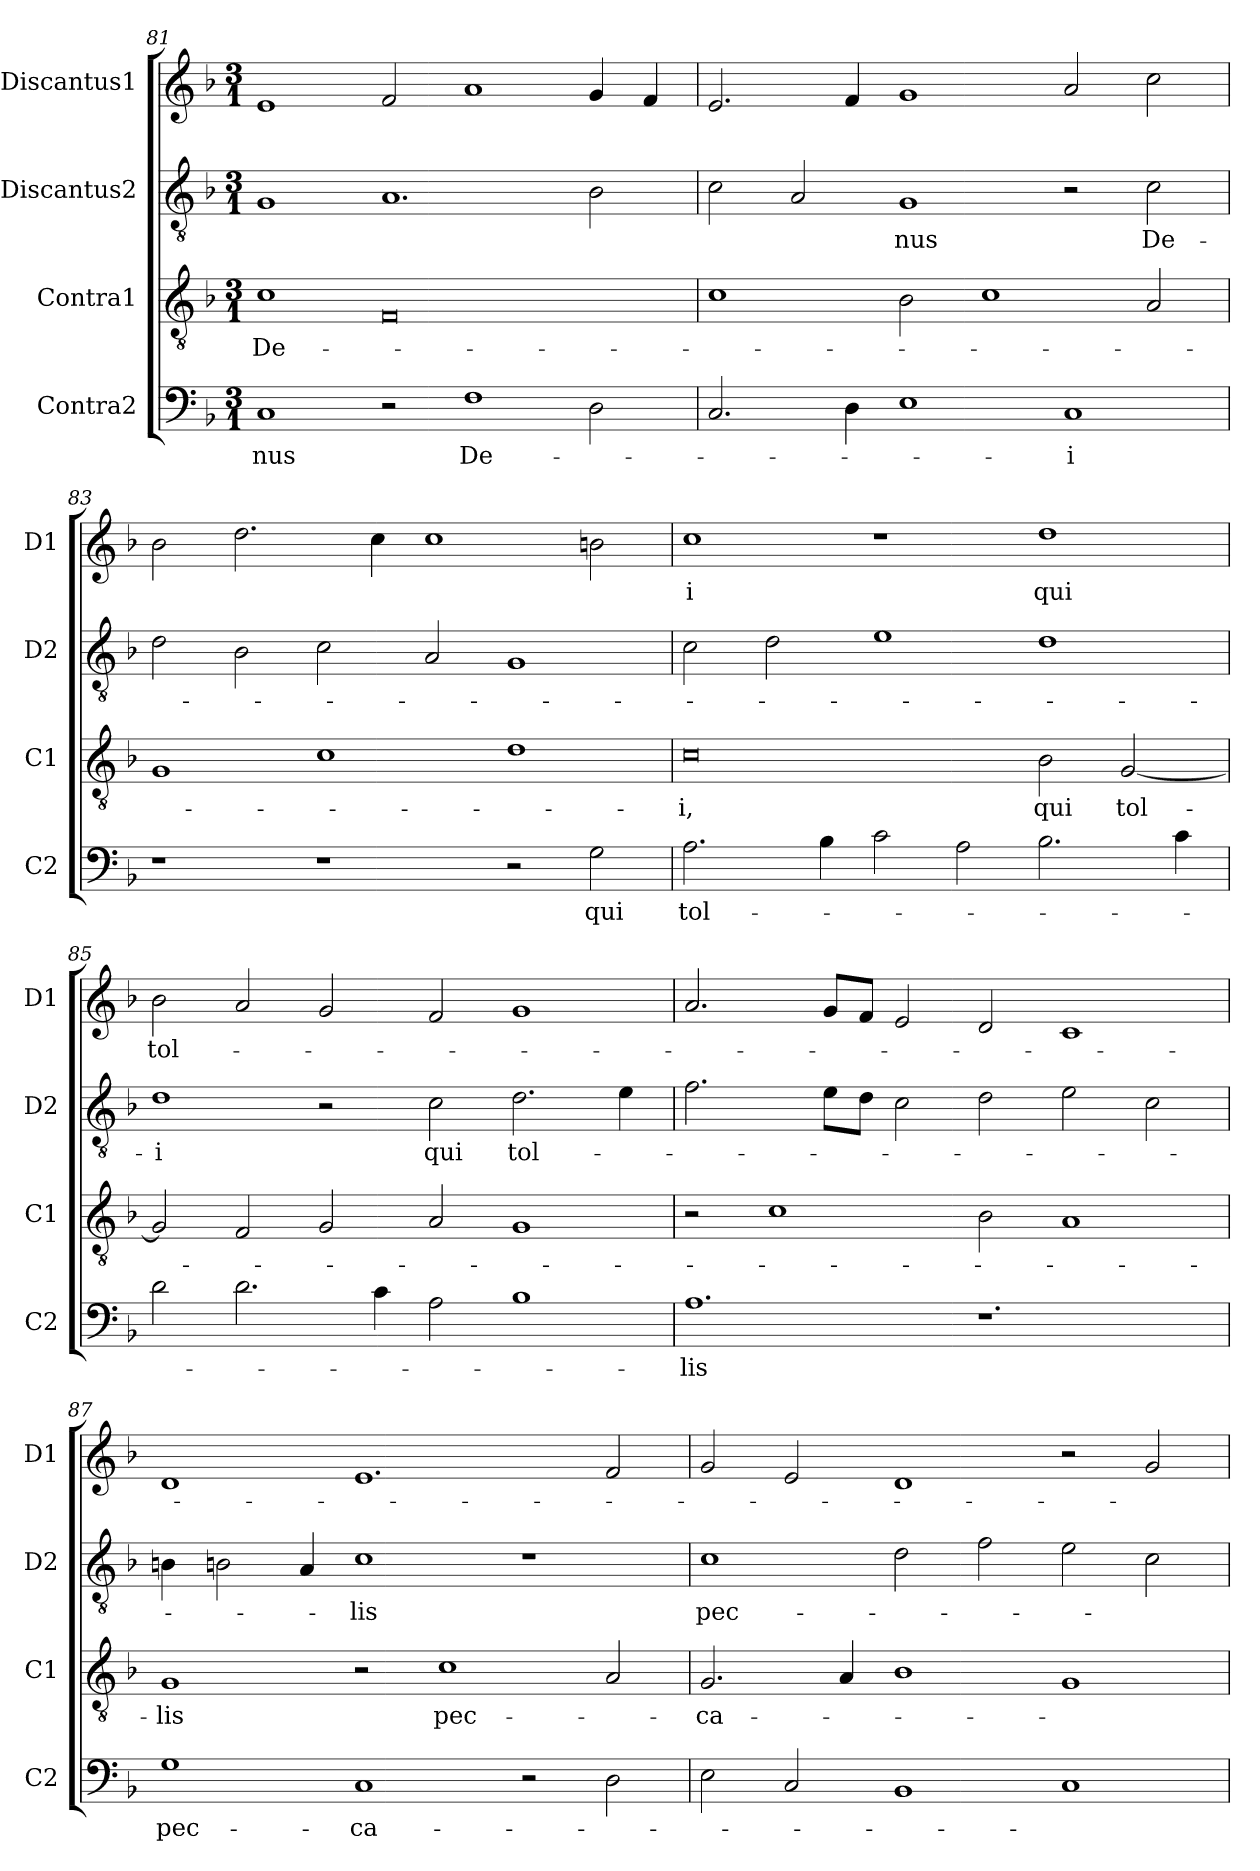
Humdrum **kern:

**kern	**text	**kern	**text	**kern	**text	**kern	**text
*part4	*part4	*part3	*part3	*part2	*part2	*part1	*part1
*staff4	*staff4	*staff3	*staff3	*staff2	*staff2	*staff1	*staff1
*I"Contra2	*	*I"Contra1	*	*I"Discantus2	*	*I"Discantus1	*
*I'C2	*	*I'C1	*	*I'D2	*	*I'D1	*
*clefF4	*	*clefGv2	*	*clefGv2	*	*clefG2	*
*k[b-]	*	*k[b-]	*	*k[b-]	*	*k[b-]	*
*M3/1	*	*M3/1	*	*M3/1	*	*M3/1	*
=81	=81	=81	=81	=81	=81	=81	=81
1C	-nus	1c	De-	1G	.	1e	.
2r	.	0F	.	1.A	.	2f/	.
1F	De-	.	.	.	.	1a	.
2D\	.	.	.	2B-\	.	4g/	.
.	.	.	.	.	.	4f/	.
=82	=82	=82	=82	=82	=82	=82	=82
2.C/	.	1c	.	2c\	.	2.e/	.
.	.	.	.	2A/	.	.	.
4D\	.	.	.	.	.	4f/	.
1E	.	2B-\	.	1G	-nus	1g	.
.	.	1c	.	.	.	.	.
1C	-i	.	.	2r	.	2a/	.
.	.	2A/	.	2c\	De-	2cc\	.
=83	=83	=83	=83	=83	=83	=83	=83
1r	.	1G	.	2d\	.	2b-\	.
.	.	.	.	2B-\	.	2.dd\	.
1r	.	1c	.	2c\	.	.	.
.	.	.	.	.	.	4cc\	.
.	.	.	.	2A/	.	1cc	.
2r	.	1d	.	1G	.	.	.
2G\	qui	.	.	.	.	2bn\	.
=84	=84	=84	=84	=84	=84	=84	=84
2.A\	tol-	0c	-i,	2c\	.	1cc	-i
.	.	.	.	2d\	.	.	.
4B-\	.	.	.	.	.	.	.
2c\	.	.	.	1e	.	1r	.
2A\	.	.	.	.	.	.	.
2.B-\	.	2B-\	qui	1d	.	1dd	qui
.	.	[2G/	tol-	.	.	.	.
4c\	.	.	.	.	.	.	.
=85	=85	=85	=85	=85	=85	=85	=85
2d\	.	2G/]	.	1d	-i	2b-\	tol-
2.d\	.	2F/	.	.	.	2a/	.
.	.	2G/	.	2r	.	2g/	.
4c\	.	.	.	.	.	.	.
2A\	.	2A/	.	2c\	qui	2f/	.
1B-	.	1G	.	2.d\	tol-	1g	.
.	.	.	.	4e\	.	.	.
=86	=86	=86	=86	=86	=86	=86	=86
1.A	-lis	2r	.	2.f\	.	2.a/	.
.	.	1c	.	.	.	.	.
.	.	.	.	8e\L	.	8g/L	.
.	.	.	.	8d\J	.	8f/J	.
.	.	.	.	2c\	.	2e/	.
1.r	.	2B-\	.	2d\	.	2d/	.
.	.	1A	.	2e\	.	1c	.
.	.	.	.	2c\	.	.	.
=87	=87	=87	=87	=87	=87	=87	=87
1G	pec-	1G	-lis	4Bn\	.	1d	.
.	.	.	.	2Bn\	.	.	.
.	.	.	.	4A/	.	.	.
1C	-ca-	2r	.	1c	-lis	1.e	.
.	.	1c	pec-	.	.	.	.
2r	.	.	.	1r	.	.	.
2D\	.	2A/	.	.	.	2f/	.
=88	=88	=88	=88	=88	=88	=88	=88
2E\	.	2.G/	-ca-	1c	pec-	2g/	.
2C/	.	.	.	.	.	2e/	.
.	.	4A/	.	.	.	.	.
1BB-	.	1B-	.	2d\	.	1d	.
.	.	.	.	2f\	.	.	.
1C	.	1G	.	2e\	.	2r	.
.	.	.	.	2c\	.	2g/	.
=	=	=	=	=	=	=	=
*-	*-	*-	*-	*-	*-	*-	*-
